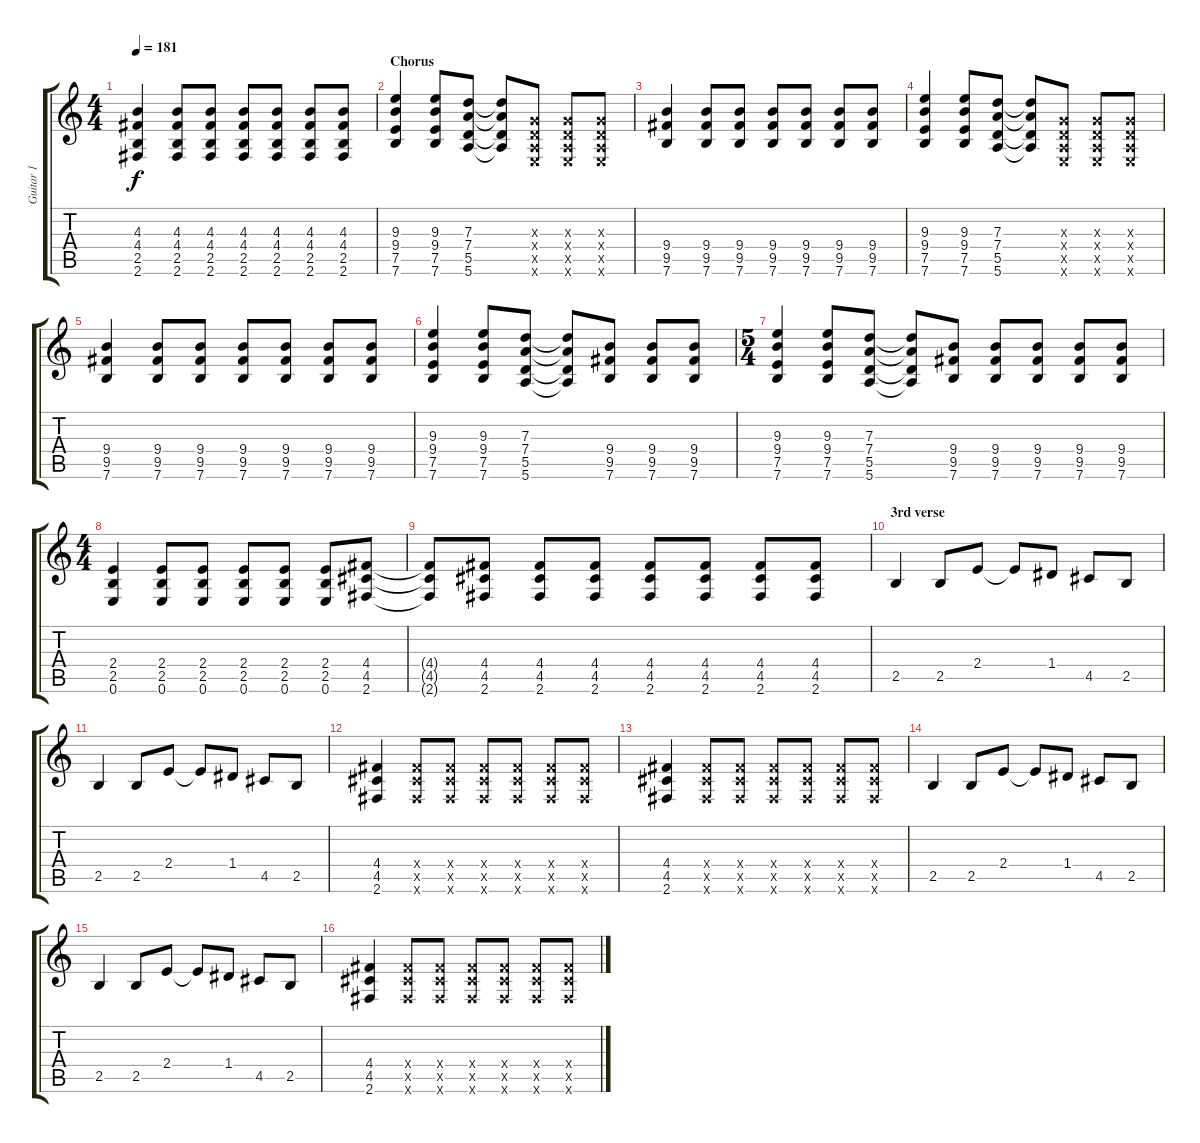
\track ("Guitar 1" "Guitar 1") {instrument distortionguitar}
\staff {score tabs}
\tuning (E4 B3 G3 D3 A2 E2) {hide}
\ts (4 4)
\tempo 181
\clef g2
\ks c
(4.3 4.4 2.5 2.6).4{dy f} (4.3 4.4 2.5 2.6).8 (4.3 4.4 2.5 2.6).8 (4.3 4.4 2.5 2.6).8 (4.3 4.4 2.5 2.6).8 (4.3 4.4 2.5 2.6).8 (4.3 4.4 2.5 2.6).8 |
\section ("" "Chorus")
(9.3 9.4 7.5 7.6).4 (9.3 9.4 7.5 7.6).8 (7.3 7.4 5.5 5.6).8 (7.3{t} 7.4{t} 5.5{t} 5.6{t}).8 (0.3{x} 0.4{x} 0.5{x} 0.6{x}).8 (0.3{x} 0.4{x} 0.5{x} 0.6{x}).8 (0.3{x} 0.4{x} 0.5{x} 0.6{x}).8 |
(9.4 9.5 7.6).4 (9.4 9.5 7.6).8 (9.4 9.5 7.6).8 (9.4 9.5 7.6).8 (9.4 9.5 7.6).8 (9.4 9.5 7.6).8 (9.4 9.5 7.6).8 |
(9.3 9.4 7.5 7.6).4 (9.3 9.4 7.5 7.6).8 (7.3 7.4 5.5 5.6).8 (7.3{t} 7.4{t} 5.5{t} 5.6{t}).8 (0.3{x} 0.4{x} 0.5{x} 0.6{x}).8 (0.3{x} 0.4{x} 0.5{x} 0.6{x}).8 (0.3{x} 0.4{x} 0.5{x} 0.6{x}).8 |
(9.4 9.5 7.6).4 (9.4 9.5 7.6).8 (9.4 9.5 7.6).8 (9.4 9.5 7.6).8 (9.4 9.5 7.6).8 (9.4 9.5 7.6).8 (9.4 9.5 7.6).8 |
(9.3 9.4 7.5 7.6).4 (9.3 9.4 7.5 7.6).8 (7.3 7.4 5.5 5.6).8 (7.3{t} 7.4{t} 5.5{t} 5.6{t}).8 (9.4 9.5 7.6).8 (9.4 9.5 7.6).8 (9.4 9.5 7.6).8 |
\ts (5 4)
(9.3 9.4 7.5 7.6).4 (9.3 9.4 7.5 7.6).8 (7.3 7.4 5.5 5.6).8 (7.3{t} 7.4{t} 5.5{t} 5.6{t}).8 (9.4 9.5 7.6).8 (9.4 9.5 7.6).8 (9.4 9.5 7.6).8 (9.4 9.5 7.6).8 (9.4 9.5 7.6).8 |
\ts (4 4)
(2.4 2.5 0.6).4 (2.4 2.5 0.6).8 (2.4 2.5 0.6).8 (2.4 2.5 0.6).8 (2.4 2.5 0.6).8 (2.4 2.5 0.6).8 (4.4 4.5 2.6).8 |
(4.4{t} 4.5{t} 2.6{t}).8 (4.4 4.5 2.6).8 (4.4 4.5 2.6).8 (4.4 4.5 2.6).8 (4.4 4.5 2.6).8 (4.4 4.5 2.6).8 (4.4 4.5 2.6).8 (4.4 4.5 2.6).8 |
\section ("" "3rd verse")
2.5.4 2.5.8 2.4.8 2.4{t}.8 1.4.8 4.5.8 2.5.8 |
2.5.4 2.5.8 2.4.8 2.4{t}.8 1.4.8 4.5.8 2.5.8 |
(4.4 4.5 2.6).4 (4.4{x} 4.5{x} 2.6{x}).8 (4.4{x} 4.5{x} 2.6{x}).8 (4.4{x} 4.5{x} 2.6{x}).8 (4.4{x} 4.5{x} 2.6{x}).8 (4.4{x} 4.5{x} 2.6{x}).8 (4.4{x} 4.5{x} 2.6{x}).8 |
(4.4 4.5 2.6).4 (4.4{x} 4.5{x} 2.6{x}).8 (4.4{x} 4.5{x} 2.6{x}).8 (4.4{x} 4.5{x} 2.6{x}).8 (4.4{x} 4.5{x} 2.6{x}).8 (4.4{x} 4.5{x} 2.6{x}).8 (4.4{x} 4.5{x} 2.6{x}).8 |
2.5.4 2.5.8 2.4.8 2.4{t}.8 1.4.8 4.5.8 2.5.8 |
2.5.4 2.5.8 2.4.8 2.4{t}.8 1.4.8 4.5.8 2.5.8 |
(4.4 4.5 2.6).4 (4.4{x} 4.5{x} 2.6{x}).8 (4.4{x} 4.5{x} 2.6{x}).8 (4.4{x} 4.5{x} 2.6{x}).8 (4.4{x} 4.5{x} 2.6{x}).8 (4.4{x} 4.5{x} 2.6{x}).8 (4.4{x} 4.5{x} 2.6{x}).8
